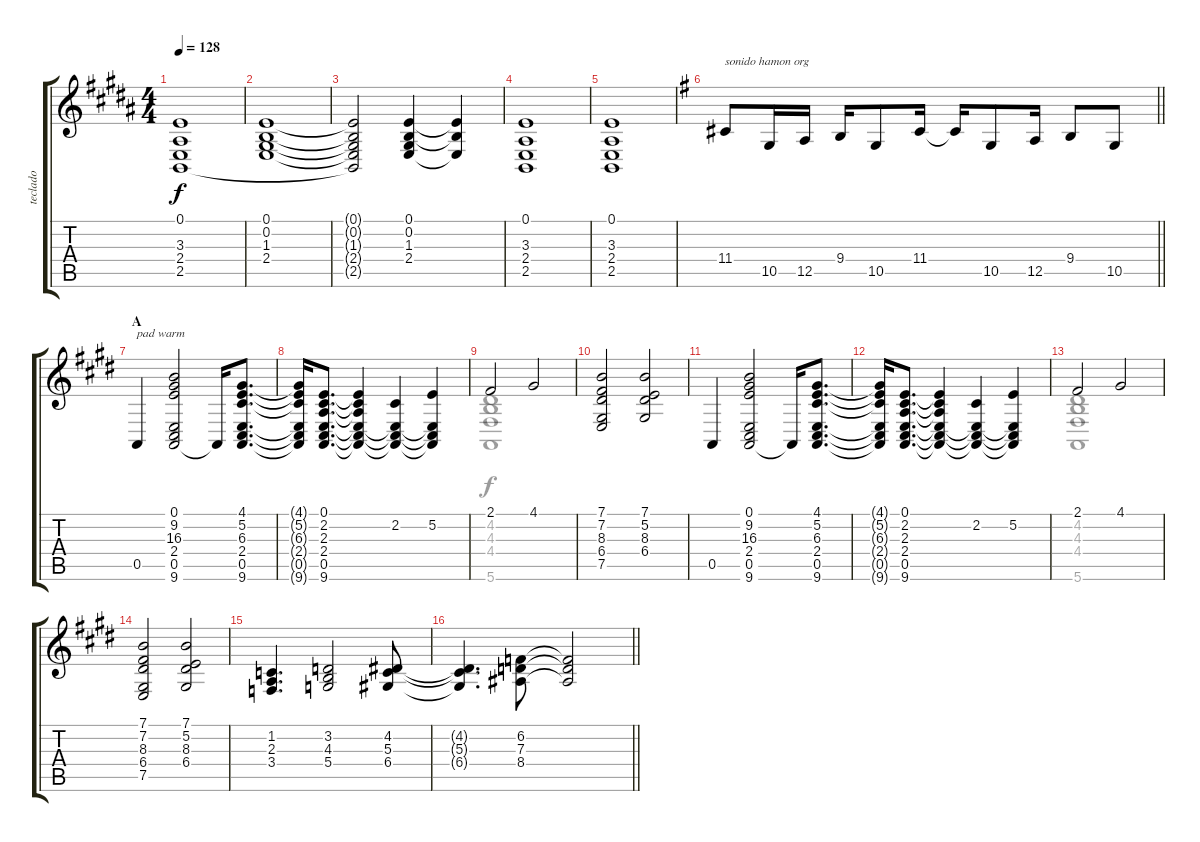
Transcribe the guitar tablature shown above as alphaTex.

\track ("teclado" "teclado") {instrument pad2warm}
\staff {score tabs}
\tuning (E4 B3 G3 D3 A2 E2) {hide}
\voice
\ts (4 4)
\tempo 128
\clef g2
\ks b
(0.1 3.3 2.4 2.5).1{dy f} |
(0.1 0.2 1.3 2.4).1 |
(0.1{t} 0.2{t} 1.3{t} 2.4{t} 2.5{t}).2 (0.1 0.2 1.3 2.4).4 (0.1{t} 0.2{t} 2.4{t}).4 |
(0.1 3.3 2.4 2.5).1 |
(0.1 3.3 2.4 2.5).1 |
\barLineRight lightlight
\ks eminor
11.4.8{txt "sonido hamon org" instrument drawbarorgan} 10.5.16 12.5.16 9.4.16 10.5.8 11.4.16 11.4{t}.16 10.5.8 12.5.16 9.4.8 10.5.8 |
\section ("" "A")
\ks e
0.5.4{txt "pad warm" instrument pad2warm} (0.1 9.2 16.3 2.4 0.5 9.6).2 0.5{t}.16 (4.1 5.2 6.3 2.4 0.5 9.6).8{d} |
(4.1{t} 5.2{t} 6.3{t} 2.4{t} 0.5{t} 9.6{t}).16 (0.1 2.2 2.3 2.4 0.5 9.6).8{d} (0.1{t} 2.2{t} 2.3{t} 2.4{t} 0.5{t} 9.6{t}).4 (2.2 2.4{t} 0.5{t} 9.6{t}).4 (5.2 2.4{t} 0.5{t} 9.6{t}).4 |
2.1.2 4.1.2 |
(7.1 7.2 8.3 6.4 7.5).2 (7.1 5.2 8.3 6.4).2 |
0.5.4{instrument pad2warm} (0.1 9.2 16.3 2.4 0.5 9.6).2 0.5{t}.16 (4.1 5.2 6.3 2.4 0.5 9.6).8{d} |
(4.1{t} 5.2{t} 6.3{t} 2.4{t} 0.5{t} 9.6{t}).16 (0.1 2.2 2.3 2.4 0.5 9.6).8{d} (0.1{t} 2.2{t} 2.3{t} 2.4{t} 0.5{t} 9.6{t}).4 (2.2 2.4{t} 0.5{t} 9.6{t}).4 (5.2 2.4{t} 0.5{t} 9.6{t}).4 |
2.1.2 4.1.2 |
(7.1 7.2 8.3 6.4 7.5).2 (7.1 5.2 8.3 6.4).2 |
(1.2 2.3 3.4).4{d} (3.2 4.3 5.4).2 (4.2 5.3 6.4).8 |
\barLineRight lightlight
(4.2{t} 5.3{t} 6.4{t}).4{d} (6.2 7.3 8.4).8{beam Down} (6.2{t} 7.3{t} 8.4{t}).2
\voice
\clef g2
\ottava regular
\simile none
\ks b
|
|
|
|
|
\barLineRight lightlight
\ks eminor
|
\ks e
|
|
(4.2 4.3 4.4 5.6).1 |
|
|
|
(4.2 4.3 4.4 5.6).1 |
|
|
\barLineRight lightlight
